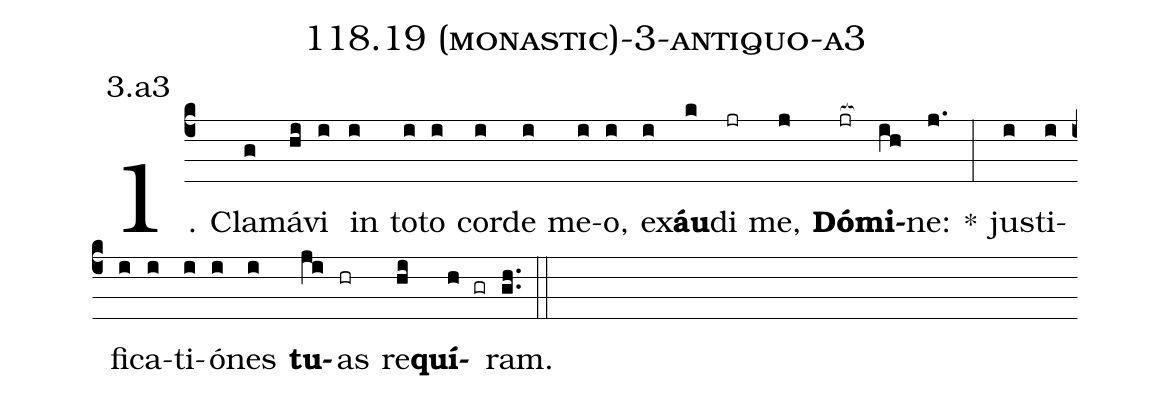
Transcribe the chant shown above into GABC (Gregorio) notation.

name: 118.19 (monastic)-3-antiquo-a3;
annotation: 3.a3;
%%
(c4)1. Cla(g)má(hi)vi(i) in(i) to(i)to(i) cor(i)de(i) me(i)o,(i) ex(i)<b>áu</b>(k)di(jr) me,(j) <b>Dó</b>(jr[ocb:1{])<b>mi</b>(ih[ocb:0}])ne:(j.) *(:) jus(i)ti(i)fi(i)ca(i)ti(i)ó(i)nes(i) <b>tu</b>(ji)as(hr) re(hi)<b>quí</b>(h gr)ram.(gh..) (::)
